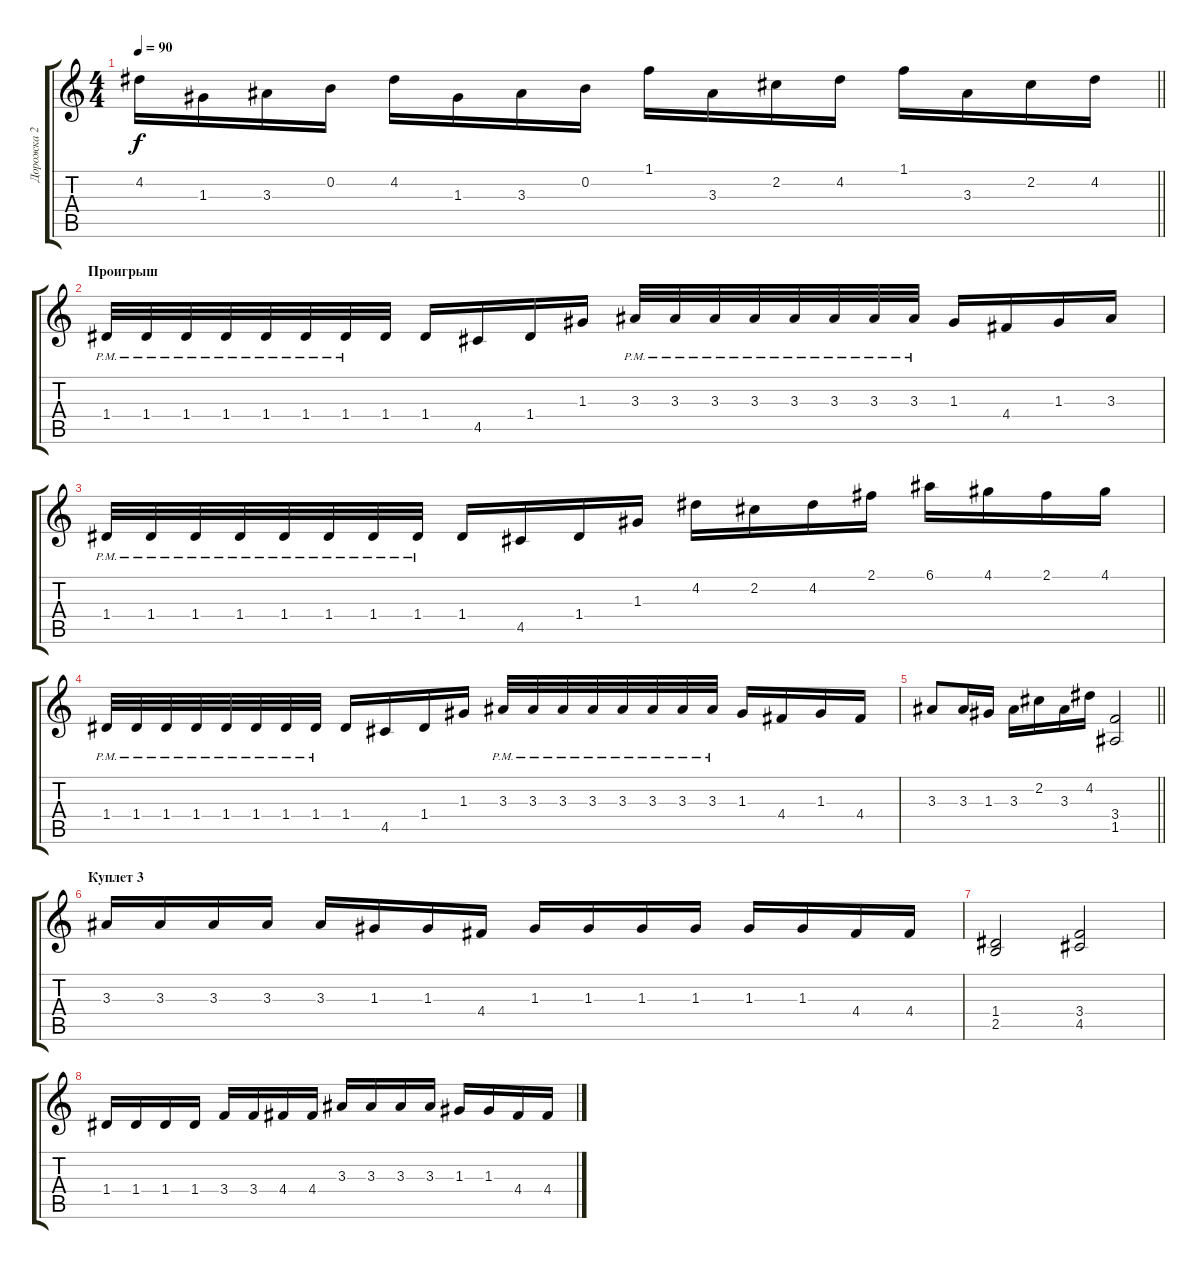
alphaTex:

\track ("Дорожка 2" "Дорожка 2") {instrument electricguitarjazz}
\staff {score tabs}
\tuning (E4 B3 G3 D3 A2 E2) {hide}
\ts (4 4)
\tempo 90
\clef g2
\barLineRight lightlight
\ks c
4.2.16{dy f} 1.3.16 3.3.16 0.2.16 4.2.16 1.3.16 3.3.16 0.2.16 1.1.16 3.3.16 2.2.16 4.2.16 1.1.16 3.3.16 2.2.16 4.2.16 |
\section ("" "Проигрыш")
1.4{pm}.32{instrument distortionguitar} 1.4{pm}.32 1.4{pm}.32 1.4{pm}.32 1.4{pm}.32 1.4{pm}.32 1.4{pm}.32 1.4.32 1.4.16 4.5.16 1.4.16 1.3.16 3.3{pm}.32 3.3{pm}.32 3.3{pm}.32 3.3{pm}.32 3.3{pm}.32 3.3{pm}.32 3.3{pm}.32 3.3{pm}.32 1.3.16 4.4.16 1.3.16 3.3.16 |
1.4{pm}.32 1.4{pm}.32 1.4{pm}.32 1.4{pm}.32 1.4{pm}.32 1.4{pm}.32 1.4{pm}.32 1.4{pm}.32 1.4.16 4.5.16 1.4.16 1.3.16 4.2.16 2.2.16 4.2.16 2.1.16 6.1.16 4.1.16 2.1.16 4.1.16 |
1.4{pm}.32 1.4{pm}.32 1.4{pm}.32 1.4{pm}.32 1.4{pm}.32 1.4{pm}.32 1.4{pm}.32 1.4{pm}.32 1.4.16 4.5.16 1.4.16 1.3.16 3.3{pm}.32 3.3{pm}.32 3.3{pm}.32 3.3{pm}.32 3.3{pm}.32 3.3{pm}.32 3.3{pm}.32 3.3{pm}.32 1.3.16 4.4.16 1.3.16 4.4.16 |
\barLineRight lightlight
3.3.8 3.3.16 1.3.16 3.3.16 2.2.16 3.3.16 4.2.16 (3.4 1.5).2 |
\section ("" "Куплет 3")
3.3.16 3.3.16 3.3.16 3.3.16 3.3.16 1.3.16 1.3.16 4.4.16 1.3.16 1.3.16 1.3.16 1.3.16 1.3.16 1.3.16 4.4.16 4.4.16 |
(1.4 2.5).2 (3.4 4.5).2 |
1.4.16 1.4.16 1.4.16 1.4.16 3.4.16 3.4.16 4.4.16 4.4.16 3.3.16 3.3.16 3.3.16 3.3.16 1.3.16 1.3.16 4.4.16 4.4.16
